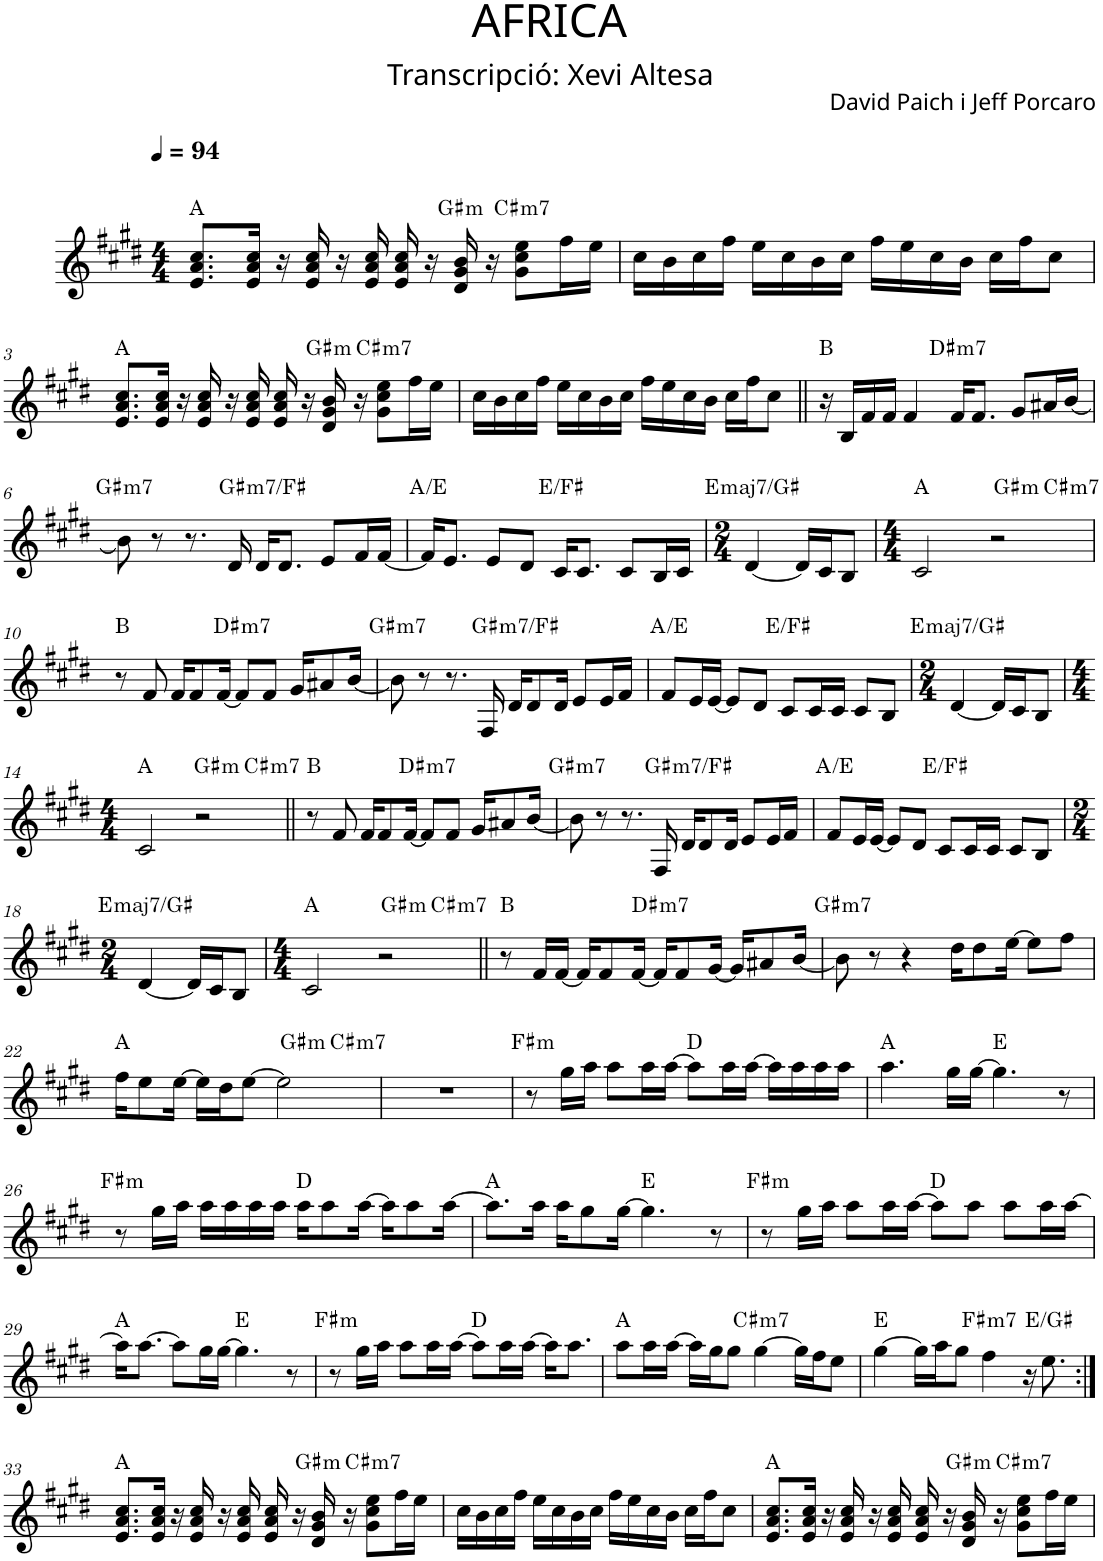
**kern	**harte
*part1	*part1
*staff1	*
*I"P1	*
*clefG2	*
*k[f#c#g#d#]	*
*E:	*
*M4/4	*
*MM94	*
=1	=1
8.e/ 8.a/ 8.cc#/L	A:maj
16e/ 16a/ 16cc#/Jk	.
16r	.
16e/ 16a/ 16cc#/	.
16r	.
16e/ 16a/ 16cc#/	.
16e/ 16a/ 16cc#/	.
16r	.
!	!LO:H:kt=m
16d#/ 16g#/ 16b/	G#:min
16r	.
!	!LO:H:kt=m7
8g#\ 8cc#\ 8ee\L	C#:min7
16ff#\L	.
16ee\JJ	.
=2	=2
16cc#\LL	.
16b\	.
16cc#\	.
16ff#\JJ	.
16ee\LL	.
16cc#\	.
16b\	.
16cc#\JJ	.
16ff#\LL	.
16ee\	.
16cc#\	.
16b\JJ	.
16cc#\LL	.
16ff#\J	.
8cc#\J	.
!!LO:LB:g=z
=3	=3
8.e/ 8.a/ 8.cc#/L	A:maj
16e/ 16a/ 16cc#/Jk	.
16r	.
16e/ 16a/ 16cc#/	.
16r	.
16e/ 16a/ 16cc#/	.
16e/ 16a/ 16cc#/	.
16r	.
!	!LO:H:kt=m
16d#/ 16g#/ 16b/	G#:min
16r	.
!	!LO:H:kt=m7
8g#\ 8cc#\ 8ee\L	C#:min7
16ff#\L	.
16ee\JJ	.
=4	=4
16cc#\LL	.
16b\	.
16cc#\	.
16ff#\JJ	.
16ee\LL	.
16cc#\	.
16b\	.
16cc#\JJ	.
16ff#\LL	.
16ee\	.
16cc#\	.
16b\JJ	.
16cc#\LL	.
16ff#\J	.
8cc#\J	.
=5||	=5||
16r	B:maj
16B/LL	.
16f#/	.
16f#/JJ	.
4f#/	.
!	!LO:H:kt=m7
16f#/KL	D#:min7
8.f#/J	.
8g#/L	.
16a#X/L	.
[<16b/JJ	.
!!LO:LB:g=z
=6	=6
!	!LO:H:kt=m7
8b\]	G#:min7
8r	.
8.r	.
16d#/	.
!	!LO:H:kt=m7
16d#/KL	G#:min7/b7
8.d#/J	.
8e/L	.
16f#/L	.
[<16f#/JJ	.
=7	=7
16f#/KL]	A:maj/5
8.e/J	.
8e/L	.
8d#/J	.
16c#/KL	E:maj/2
8.c#/J	.
8c#/L	.
16B/L	.
16c#/JJ	.
=8	=8
*M2/4	*
!	!LO:H:kt=maj7
[<4d#/	E:maj7/3
16d#/LL]	.
16c#/J	.
8B/J	.
=9	=9
*M4/4	*
*^	*
*	*^	*
2c#/	2ryy	2.ryy	A:maj
2r	8ryy	.	.
!	!	!	!LO:H:kt=m
.	4.ryy	.	G#:min
!	!	!	!LO:H:kt=m7
.	.	4ryy	C#:min7
*v	*v	*v	*
!!LO:LB:g=z
=10	=10
8r	B:maj
8f#/	.
16f#/KL	.
8f#/	.
[<16f#/Jk	.
!	!LO:H:kt=m7
8f#/L]	D#:min7
8f#/J	.
16g#/KL	.
8a#X/	.
[<16b/Jk	.
=11	=11
!	!LO:H:kt=m7
8b\]	G#:min7
8r	.
8.r	.
16F#/	.
!	!LO:H:kt=m7
16d#/KL	G#:min7/b7
8d#/	.
16d#/Jk	.
8e/L	.
16e/L	.
16f#/JJ	.
=12	=12
8f#/L	A:maj/5
16e/L	.
[<16e/JJ	.
8e/L]	.
8d#/J	.
8c#/L	E:maj/2
16c#/L	.
16c#/JJ	.
8c#/L	.
8B/J	.
=13	=13
*M2/4	*
!	!LO:H:kt=maj7
[<4d#/	E:maj7/3
16d#/LL]	.
16c#/J	.
8B/J	.
!!LO:LB:g=z
=14	=14
*M4/4	*
*^	*
*	*^	*
2c#/	2ryy	2.ryy	A:maj
2r	8ryy	.	.
!	!	!	!LO:H:kt=m
.	4.ryy	.	G#:min
!	!	!	!LO:H:kt=m7
.	.	4ryy	C#:min7
*v	*v	*v	*
=15||	=15||
8r	B:maj
8f#/	.
16f#/KL	.
8f#/	.
[<16f#/Jk	.
!	!LO:H:kt=m7
8f#/L]	D#:min7
8f#/J	.
16g#/KL	.
8a#X/	.
[<16b/Jk	.
=16	=16
!	!LO:H:kt=m7
8b\]	G#:min7
8r	.
8.r	.
16F#/	.
!	!LO:H:kt=m7
16d#/KL	G#:min7/b7
8d#/	.
16d#/Jk	.
8e/L	.
16e/L	.
16f#/JJ	.
=17	=17
8f#/L	A:maj/5
16e/L	.
[<16e/JJ	.
8e/L]	.
8d#/J	.
8c#/L	E:maj/2
16c#/L	.
16c#/JJ	.
8c#/L	.
8B/J	.
!!LO:LB:g=z
=18	=18
*M2/4	*
!	!LO:H:kt=maj7
[<4d#/	E:maj7/3
16d#/LL]	.
16c#/J	.
8B/J	.
=19	=19
*M4/4	*
*^	*
*	*^	*
2c#/	2ryy	2.ryy	A:maj
2r	8ryy	.	.
!	!	!	!LO:H:kt=m
.	4.ryy	.	G#:min
!	!	!	!LO:H:kt=m7
.	.	4ryy	C#:min7
*v	*v	*v	*
=20||	=20||
8r	B:maj
16f#/LL	.
[<16f#/JJ	.
16f#/KL]	.
8f#/	.
[<16f#/Jk	.
!	!LO:H:kt=m7
16f#/KL]	D#:min7
8f#/	.
[<16g#/Jk	.
16g#/KL]	.
8a#X/	.
[<16b/Jk	.
=21	=21
!	!LO:H:kt=m7
8b\]	G#:min7
8r	.
4r	.
16dd#\KL	.
8dd#\	.
[>16ee\Jk	.
8ee\L]	.
8ff#\J	.
!!LO:LB:g=z
=22	=22
*^	*
*	*^	*
16ff#\KL	2ryy	2.ryy	A:maj
8ee\	.	.	.
[>16ee\Jk	.	.	.
16ee\LL]	.	.	.
16dd#\J	.	.	.
[>8ee\J	.	.	.
2ee\]	8ryy	.	.
!	!	!	!LO:H:kt=m
.	4.ryy	.	G#:min
!	!	!	!LO:H:kt=m7
.	.	4ryy	C#:min7
*v	*v	*v	*
=23	=23
1r	.
=24	=24
!	!LO:H:kt=m
8r	F#:min
16gg#\LL	.
16aa\JJ	.
8aa\L	.
16aa\L	.
[>16aa\JJ	.
8aa\L]	D:maj
16aa\L	.
[>16aa\JJ	.
16aa\LL]	.
16aa\	.
16aa\	.
16aa\JJ	.
=25	=25
4.aa\	A:maj
16gg#\LL	.
[>16gg#\JJ	.
4.gg#\]	E:maj
8r	.
!!LO:LB:g=z
=26	=26
!	!LO:H:kt=m
8r	F#:min
16gg#\LL	.
16aa\JJ	.
16aa\LL	.
16aa\	.
16aa\	.
16aa\JJ	.
16aa\KL	D:maj
8aa\	.
[>16aa\Jk	.
16aa\KL]	.
8aa\	.
[>16aa\Jk	.
=27	=27
8.aa\L]	A:maj
16aa\Jk	.
16aa\KL	.
8gg#\	.
[>16gg#\Jk	.
4.gg#\]	E:maj
8r	.
=28	=28
!	!LO:H:kt=m
8r	F#:min
16gg#\LL	.
16aa\JJ	.
8aa\L	.
16aa\L	.
[>16aa\JJ	.
8aa\L]	D:maj
8aa\J	.
8aa\L	.
16aa\L	.
[>16aa\JJ	.
!!LO:LB:g=z
=29	=29
16aa\KL]	A:maj
[>8.aa\J	.
8aa\L]	.
16gg#\L	.
[>16gg#\JJ	.
4.gg#\]	E:maj
8r	.
=30	=30
!	!LO:H:kt=m
8r	F#:min
16gg#\LL	.
16aa\JJ	.
8aa\L	.
16aa\L	.
[>16aa\JJ	.
8aa\L]	D:maj
16aa\L	.
[>16aa\JJ	.
16aa\KL]	.
8.aa\J	.
=31	=31
8aa\L	A:maj
16aa\L	.
[>16aa\JJ	.
16aa\LL]	.
16gg#\J	.
8gg#\J	.
!	!LO:H:kt=m7
[>4gg#\	C#:min7
16gg#\LL]	.
16ff#\J	.
8ee\J	.
=32	=32
[>4gg#\	E:maj
16gg#\LL]	.
16aa\J	.
8gg#\J	.
!	!LO:H:kt=m7
4ff#\	F#:min7
16r	.
8.ee\	E:maj/3
!!LO:LB:g=z
=33:|!	=33:|!
8.e/ 8.a/ 8.cc#/L	A:maj
16e/ 16a/ 16cc#/Jk	.
16r	.
16e/ 16a/ 16cc#/	.
16r	.
16e/ 16a/ 16cc#/	.
16e/ 16a/ 16cc#/	.
16r	.
!	!LO:H:kt=m
16d#/ 16g#/ 16b/	G#:min
16r	.
!	!LO:H:kt=m7
8g#\ 8cc#\ 8ee\L	C#:min7
16ff#\L	.
16ee\JJ	.
=34	=34
16cc#\LL	.
16b\	.
16cc#\	.
16ff#\JJ	.
16ee\LL	.
16cc#\	.
16b\	.
16cc#\JJ	.
16ff#\LL	.
16ee\	.
16cc#\	.
16b\JJ	.
16cc#\LL	.
16ff#\J	.
8cc#\J	.
=35	=35
8.e/ 8.a/ 8.cc#/L	A:maj
16e/ 16a/ 16cc#/Jk	.
16r	.
16e/ 16a/ 16cc#/	.
16r	.
16e/ 16a/ 16cc#/	.
16e/ 16a/ 16cc#/	.
16r	.
!	!LO:H:kt=m
16d#/ 16g#/ 16b/	G#:min
16r	.
!	!LO:H:kt=m7
8g#\ 8cc#\ 8ee\L	C#:min7
16ff#\L	.
16ee\JJ	.
=	=
*-	*-
